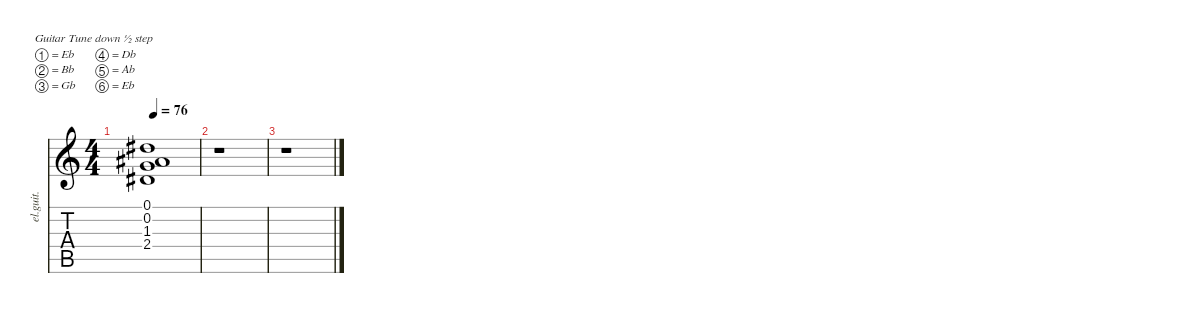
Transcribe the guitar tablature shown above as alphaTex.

\defaultSystemsLayout 4
\hideDynamics
\bracketExtendMode nobrackets
\otherSystemsTrackNameOrientation horizontal
\track ("Lead Guitar" "el.guit.") {instrument electricguitarclean}
\staff {score tabs}
\tuning (Eb4 Bb3 Gb3 Db3 Ab2 Eb2)
\ts (4 4)
\tempo 76
\clef g2
\ks c
(0.1{t acc #} 0.2{t acc #} 1.3{t} 2.4{t acc #}).1{dy f beam Up} |
r.1{beam Down} |
r.1{beam Down}
